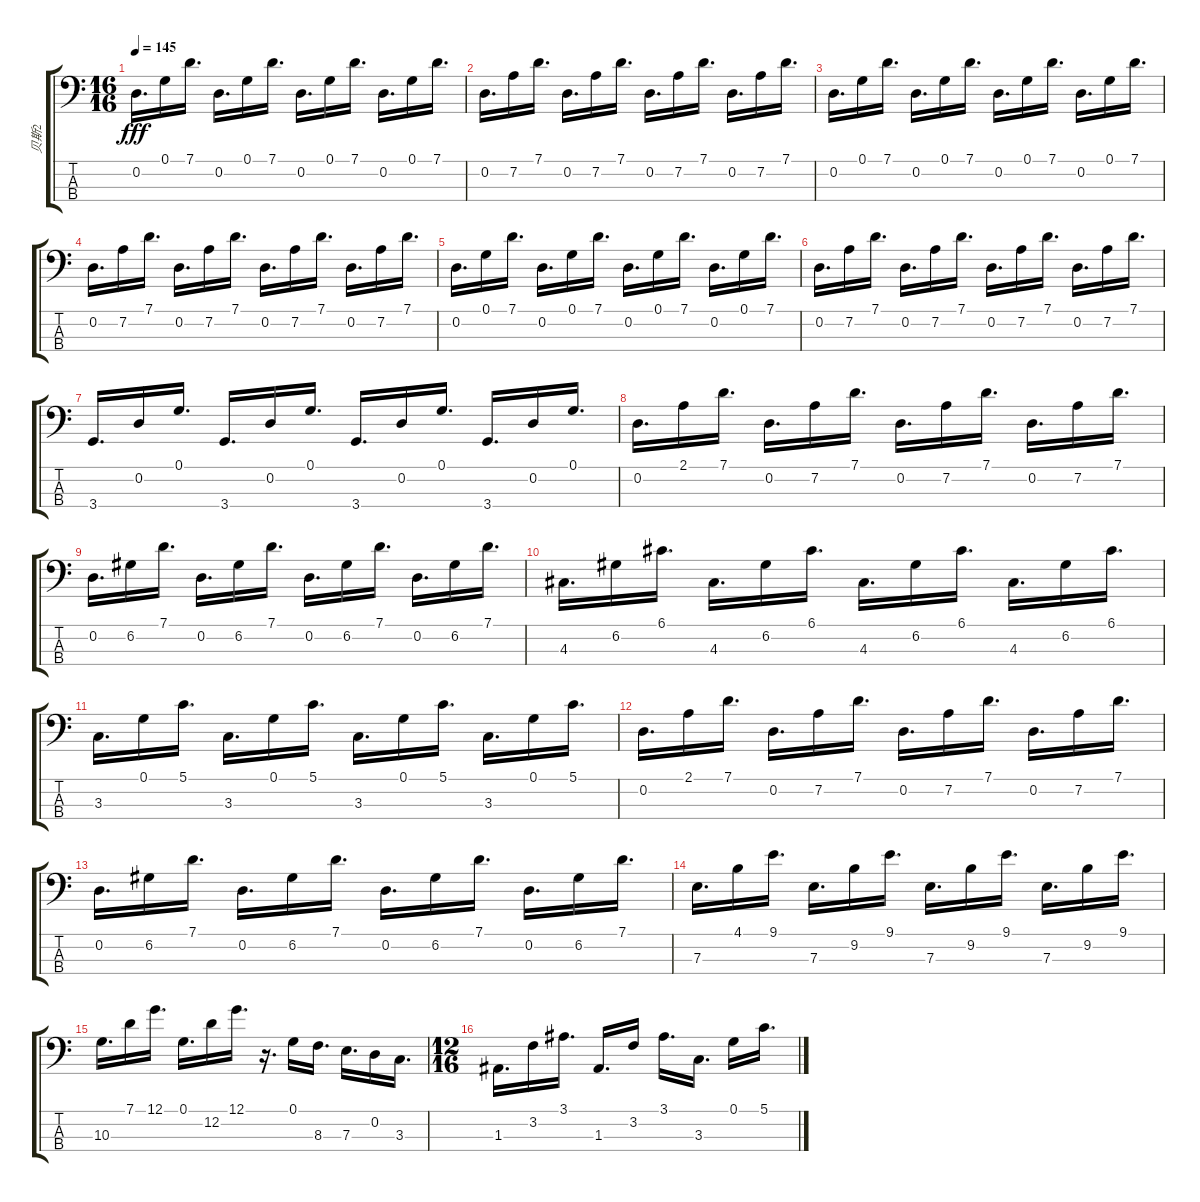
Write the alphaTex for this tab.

\track ("贝斯2" "贝斯2") {instrument slapbass2}
\staff {score tabs}
\tuning (G2 D2 A1 E1) {hide}
\ts (16 16)
\tempo 145
\clef f4
\ks c
0.2.16{d dy fff} 0.1.16 7.1.16{d} 0.2.16{d} 0.1.16 7.1.16{d} 0.2.16{d} 0.1.16 7.1.16{d} 0.2.16{d} 0.1.16 7.1.16{d} |
0.2.16{d} 7.2.16 7.1.16{d} 0.2.16{d} 7.2.16 7.1.16{d} 0.2.16{d} 7.2.16 7.1.16{d} 0.2.16{d} 7.2.16 7.1.16{d} |
0.2.16{d} 0.1.16 7.1.16{d} 0.2.16{d} 0.1.16 7.1.16{d} 0.2.16{d} 0.1.16 7.1.16{d} 0.2.16{d} 0.1.16 7.1.16{d} |
0.2.16{d} 7.2.16 7.1.16{d} 0.2.16{d} 7.2.16 7.1.16{d} 0.2.16{d} 7.2.16 7.1.16{d} 0.2.16{d} 7.2.16 7.1.16{d} |
0.2.16{d} 0.1.16 7.1.16{d} 0.2.16{d} 0.1.16 7.1.16{d} 0.2.16{d} 0.1.16 7.1.16{d} 0.2.16{d} 0.1.16 7.1.16{d} |
0.2.16{d} 7.2.16 7.1.16{d} 0.2.16{d} 7.2.16 7.1.16{d} 0.2.16{d} 7.2.16 7.1.16{d} 0.2.16{d} 7.2.16 7.1.16{d} |
3.4.16{d} 0.2.16 0.1.16{d} 3.4.16{d} 0.2.16 0.1.16{d} 3.4.16{d} 0.2.16 0.1.16{d} 3.4.16{d} 0.2.16 0.1.16{d} |
0.2.16{d} 2.1.16 7.1.16{d} 0.2.16{d} 7.2.16 7.1.16{d} 0.2.16{d} 7.2.16 7.1.16{d} 0.2.16{d} 7.2.16 7.1.16{d} |
0.2.16{d} 6.2.16 7.1.16{d} 0.2.16{d} 6.2.16 7.1.16{d} 0.2.16{d} 6.2.16 7.1.16{d} 0.2.16{d} 6.2.16 7.1.16{d} |
4.3.16{d} 6.2.16 6.1.16{d} 4.3.16{d} 6.2.16 6.1.16{d} 4.3.16{d} 6.2.16 6.1.16{d} 4.3.16{d} 6.2.16 6.1.16{d} |
3.3.16{d} 0.1.16 5.1.16{d} 3.3.16{d} 0.1.16 5.1.16{d} 3.3.16{d} 0.1.16 5.1.16{d} 3.3.16{d} 0.1.16 5.1.16{d} |
0.2.16{d} 2.1.16 7.1.16{d} 0.2.16{d} 7.2.16 7.1.16{d} 0.2.16{d} 7.2.16 7.1.16{d} 0.2.16{d} 7.2.16 7.1.16{d} |
0.2.16{d} 6.2.16 7.1.16{d} 0.2.16{d} 6.2.16 7.1.16{d} 0.2.16{d} 6.2.16 7.1.16{d} 0.2.16{d} 6.2.16 7.1.16{d} |
7.3.16{d} 4.1.16 9.1.16{d} 7.3.16{d} 9.2.16 9.1.16{d} 7.3.16{d} 9.2.16 9.1.16{d} 7.3.16{d} 9.2.16 9.1.16{d} |
10.3.16{d} 7.1.16 12.1.16{d} 0.1.16{d} 12.2.16 12.1.16{d} r.16{d} 0.1.16 8.3.16{d} 7.3.16{d} 0.2.16 3.3.16{d} |
\ts (12 16)
1.3.16{d} 3.2.16 3.1.16{d} 1.3.16{d} 3.2.16 3.1.16{d} 3.3.16{d} 0.1.16 5.1.16{d}
